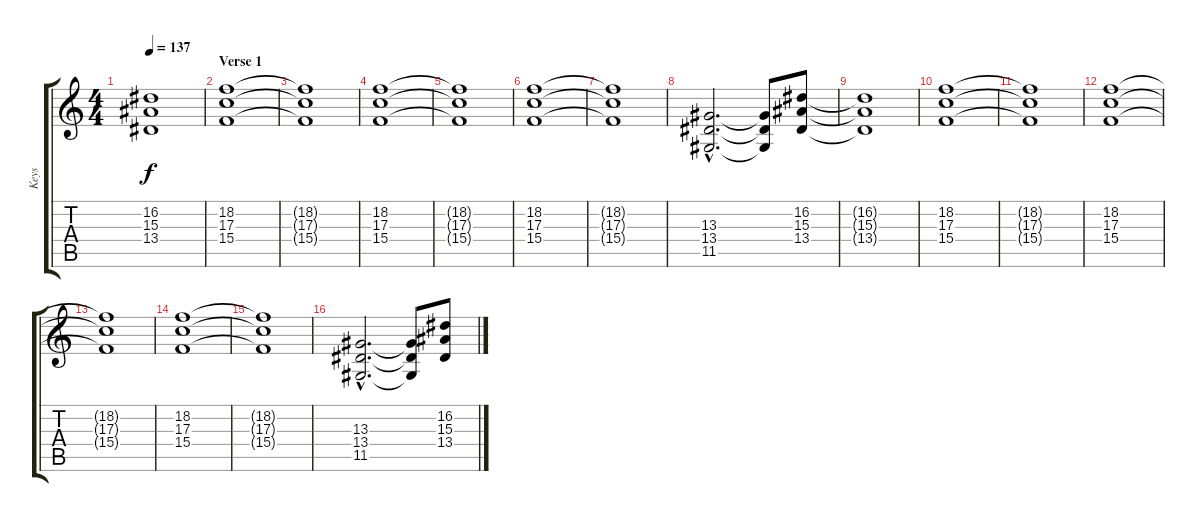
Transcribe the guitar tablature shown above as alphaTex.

\track ("Keys" "Keys") {instrument tremolostrings}
\staff {score tabs}
\tuning (E4 B3 G3 D3 A2 E2) {hide}
\ts (4 4)
\tempo 137
\clef g2
\ks c
(16.2{t} 15.3{t} 13.4{t}).1{dy f} |
\section ("" "Verse 1")
(18.2 17.3 15.4).1 |
(18.2{t} 17.3{t} 15.4{t}).1 |
(18.2 17.3 15.4).1 |
(18.2{t} 17.3{t} 15.4{t}).1 |
(18.2 17.3 15.4).1 |
(18.2{t} 17.3{t} 15.4{t}).1 |
(13.3{hac} 13.4{hac} 11.5{hac}).2{d} (13.3{t} 13.4{t} 11.5{t}).8 (16.2 15.3 13.4).8 |
(16.2{t} 15.3{t} 13.4{t}).1 |
(18.2 17.3 15.4).1 |
(18.2{t} 17.3{t} 15.4{t}).1 |
(18.2 17.3 15.4).1 |
(18.2{t} 17.3{t} 15.4{t}).1 |
(18.2 17.3 15.4).1 |
(18.2{t} 17.3{t} 15.4{t}).1 |
(13.3{hac} 13.4{hac} 11.5{hac}).2{d} (13.3{t} 13.4{t} 11.5{t}).8 (16.2 15.3 13.4).8
